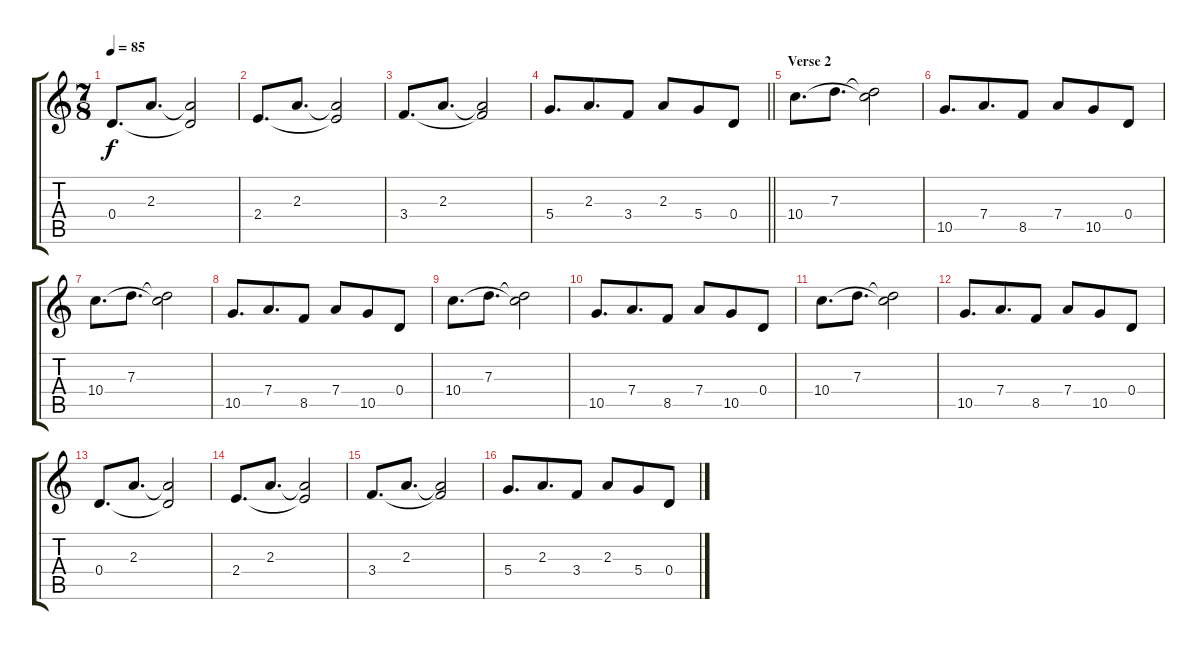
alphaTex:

\track "" {instrument distortionguitar}
\staff {score tabs}
\tuning (E4 B3 G3 D3 A2 D2) {hide}
\ts (7 8)
\tempo 85
\clef g2
\ks c
0.4.8{d dy f} 2.3.8{d} (2.3{t} 0.4{t}).2 |
2.4.8{d} 2.3.8{d} (2.3{t} 2.4{t}).2 |
3.4.8{d} 2.3.8{d} (2.3{t} 3.4{t}).2 |
\barLineRight lightlight
5.4.8{d} 2.3.8{d} 3.4.8 2.3.8 5.4.8 0.4.8 |
\section ("" "Verse 2")
10.4.8{d} 7.3.8{d} (7.3{t} 10.4{t}).2 |
10.5.8{d} 7.4.8{d} 8.5.8 7.4.8 10.5.8 0.4.8 |
10.4.8{d} 7.3.8{d} (7.3{t} 10.4{t}).2 |
10.5.8{d} 7.4.8{d} 8.5.8 7.4.8 10.5.8 0.4.8 |
10.4.8{d} 7.3.8{d} (7.3{t} 10.4{t}).2 |
10.5.8{d} 7.4.8{d} 8.5.8 7.4.8 10.5.8 0.4.8 |
10.4.8{d} 7.3.8{d} (7.3{t} 10.4{t}).2 |
10.5.8{d} 7.4.8{d} 8.5.8 7.4.8 10.5.8 0.4.8 |
0.4.8{d} 2.3.8{d} (2.3{t} 0.4{t}).2 |
2.4.8{d} 2.3.8{d} (2.3{t} 2.4{t}).2 |
3.4.8{d} 2.3.8{d} (2.3{t} 3.4{t}).2 |
5.4.8{d} 2.3.8{d} 3.4.8 2.3.8 5.4.8 0.4.8
